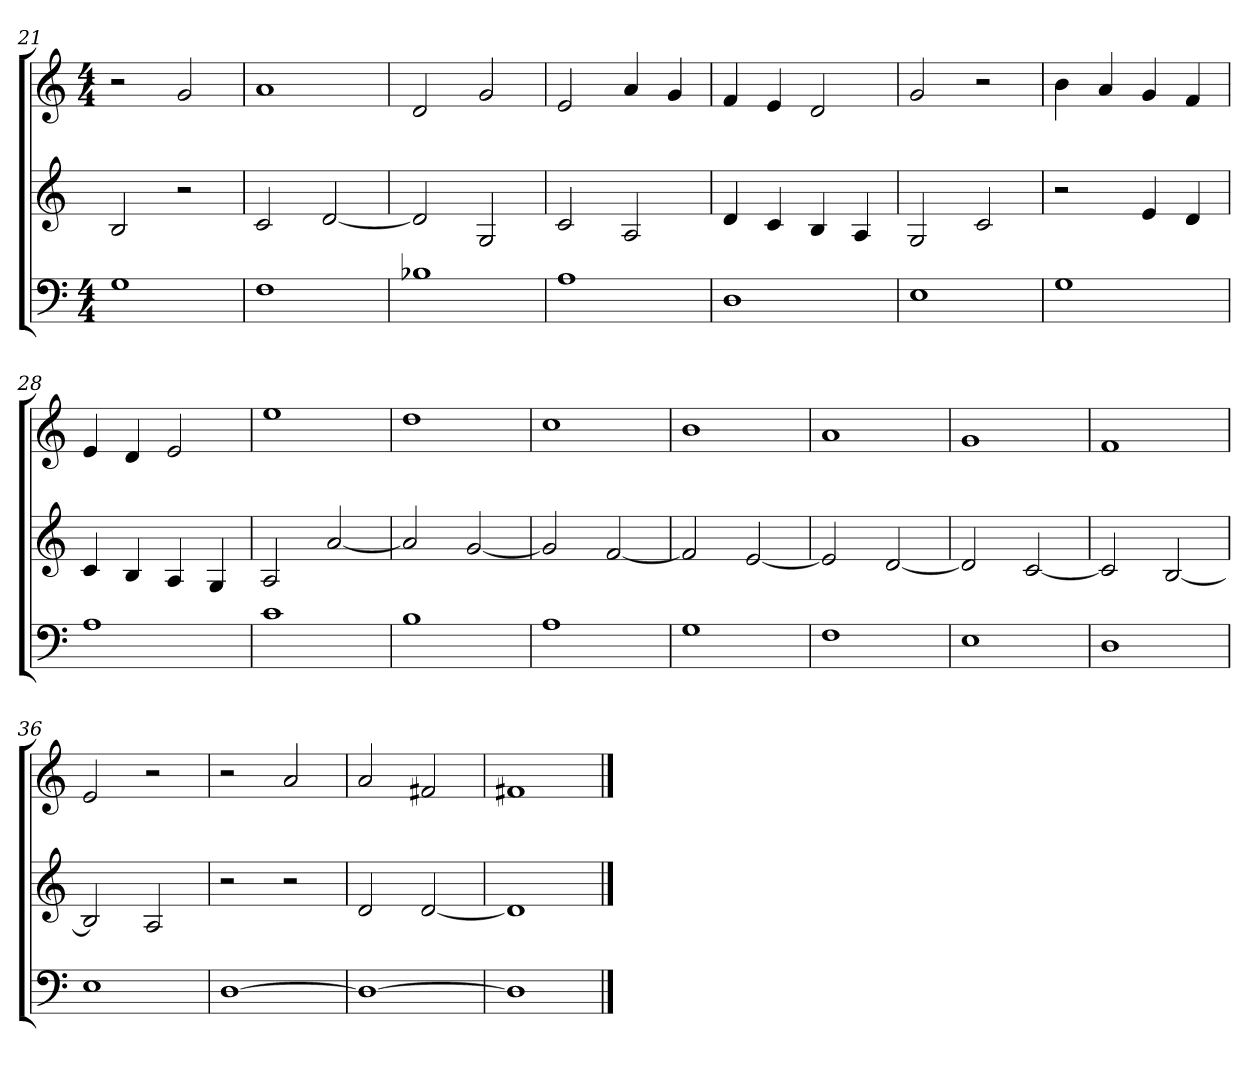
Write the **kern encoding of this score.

**kern	**kern	**kern
*part3	*part2	*part1
*staff3	*staff2	*staff1
*k[]	*k[]	*k[]
*M4/4	*	*M4/4
=21	=21	=21
1G	2B	2r
.	2r	2g
=22	=22	=22
1F	2c	1a
.	[2d	.
=23	=23	=23
1B-X	2d]	2d
.	2G	2g
=24	=24	=24
1A	2c	2e
.	2A	4a
.	.	4g
=25	=25	=25
1D	4d	4f
.	4c	4e
.	4B	2d
.	4A	.
=26	=26	=26
1E	2G	2g
.	2c	2r
=27	=27	=27
1G	2r	4b
.	.	4a
.	4e	4g
.	4d	4f
=28	=28	=28
1A	4c	4e
.	4B	4d
.	4A	2e
.	4G	.
=29	=29	=29
1c	2A	1ee
.	[2a	.
=30	=30	=30
1B	2a]	1dd
.	[2g	.
=31	=31	=31
1A	2g]	1cc
.	[2f	.
=32	=32	=32
1G	2f]	1b
.	[2e	.
=33	=33	=33
1F	2e]	1a
.	[2d	.
=34	=34	=34
1E	2d]	1g
.	[2c	.
=35	=35	=35
1D	2c]	1f
.	[2B	.
=36	=36	=36
1E	2B]	2e
.	2A	2r
=37	=37	=37
[1D	2r	2r
.	2r	2a
=38	=38	=38
1D_	2d	2a
.	[2d	2f#X
=39	=39	=39
1D]	1d]	1f#X
==	==	==
*-	*-	*-
